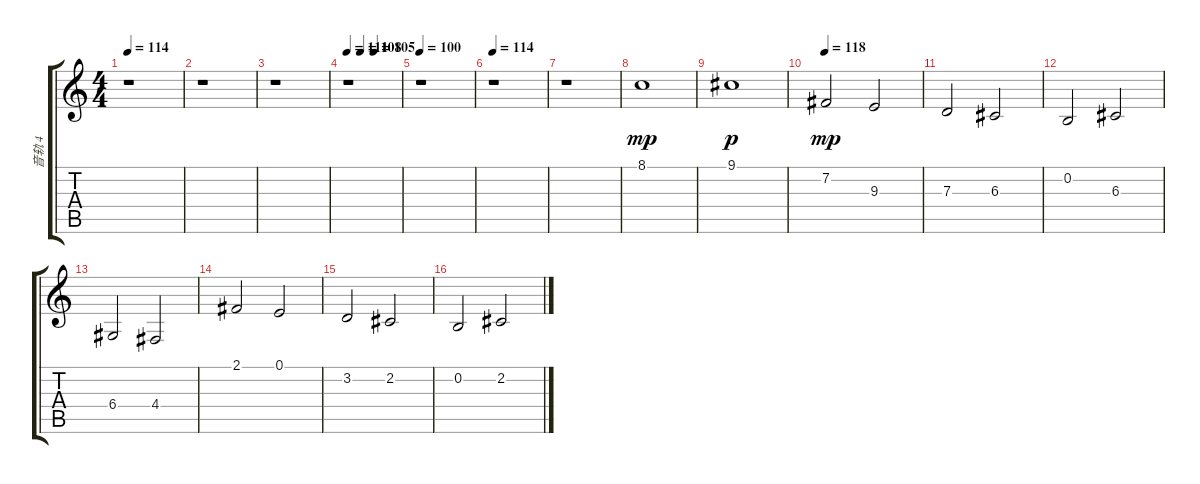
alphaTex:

\track ("音轨 4" "音轨 4") {instrument stringensemble1}
\staff {score tabs}
\tuning (E4 B3 G3 D3 A2 E2) {hide}
\ts (4 4)
\tempo 114
\clef g2
\ks c
r.1{dy mp instrument stringensemble1} |
r.1 |
r.1 |
\tempo 111
\tempo (108 0.25)
\tempo (105 0.5)
r.1 |
\tempo 100
r.1 |
\tempo 114
r.1 |
r.1 |
8.1.1 |
9.1.1{dy p} |
\tempo 118
7.2.2{dy mp balance 5} 9.3.2 |
7.3.2 6.3.2 |
0.2.2 6.3.2 |
6.4.2 4.4.2 |
2.1.2 0.1.2 |
3.2.2 2.2.2 |
0.2.2 2.2.2
